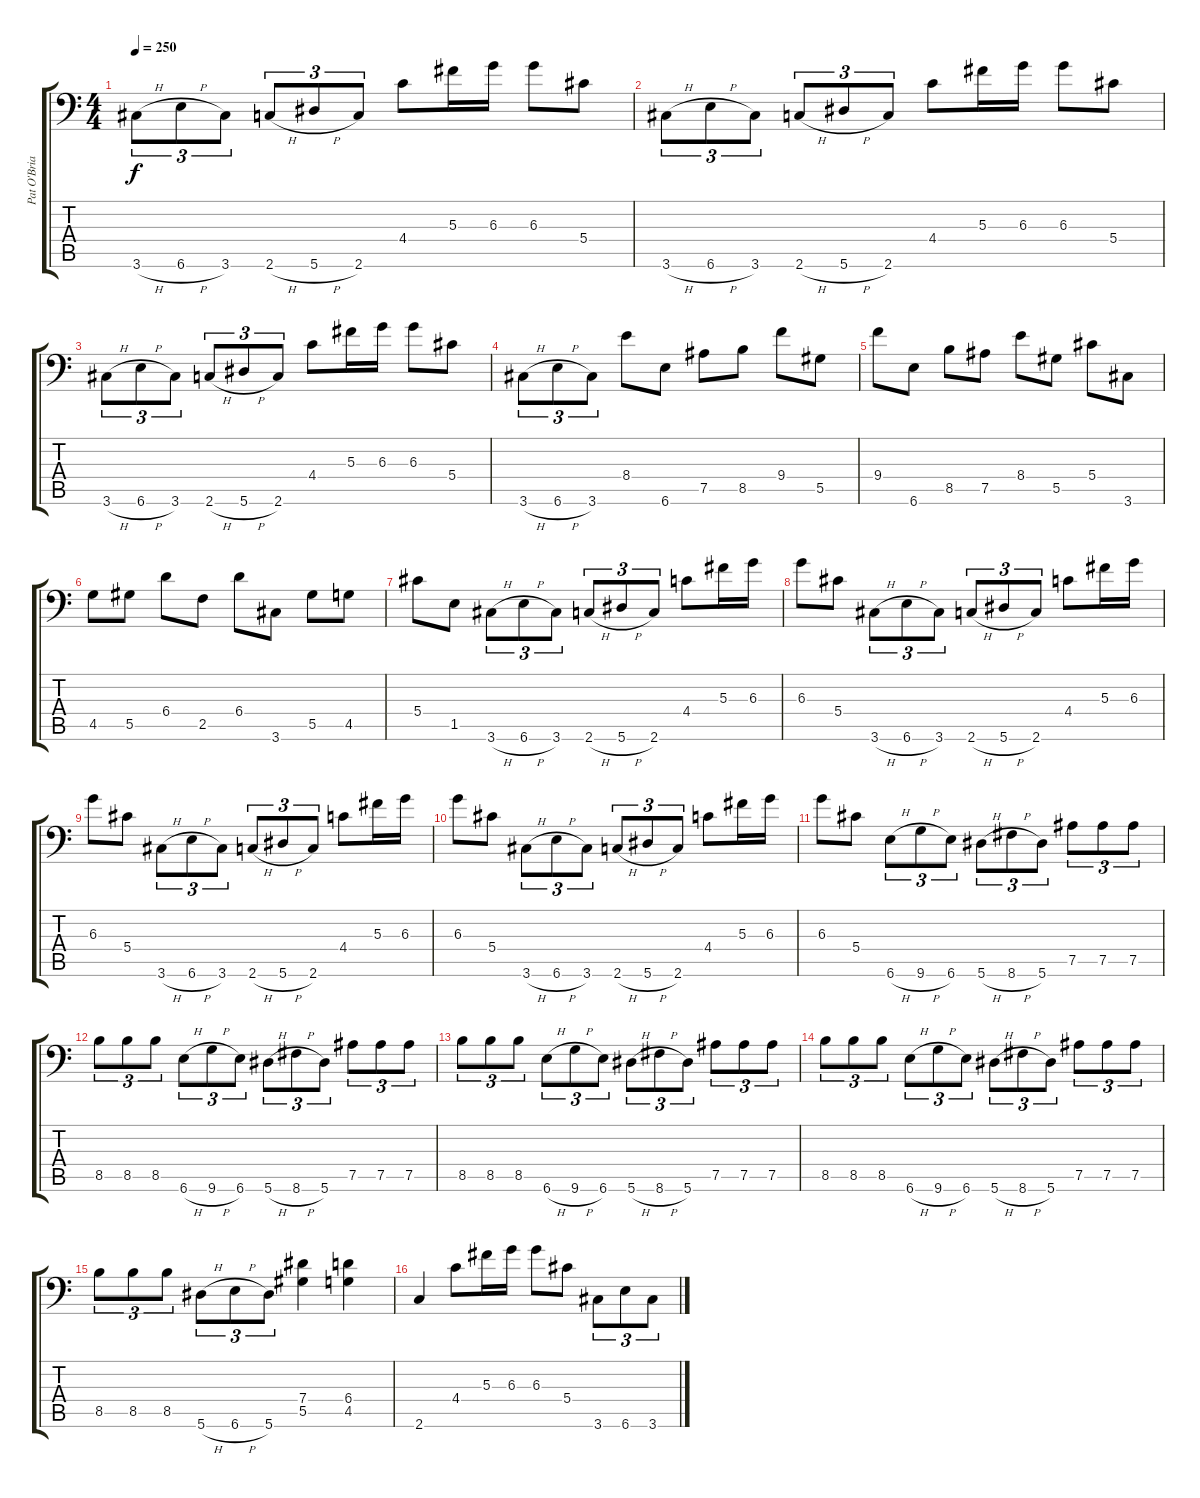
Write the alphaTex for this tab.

\track ("Pat O'Brian" "Pat O'Bria") {instrument distortionguitar}
\staff {score tabs}
\tuning (Bb3 F3 Db3 Ab2 Eb2 Bb1) {hide}
\ts (4 4)
\tempo 250
\clef f4
\ks c
3.6{h}.8{tu (3 2) dy f} 6.6{h}.8{tu (3 2)} 3.6.8{tu (3 2)} 2.6{h}.8{tu (3 2)} 5.6{h}.8{tu (3 2)} 2.6.8{tu (3 2)} 4.4.8 5.3.16 6.3.16 6.3.8 5.4.8 |
3.6{h}.8{tu (3 2)} 6.6{h}.8{tu (3 2)} 3.6.8{tu (3 2)} 2.6{h}.8{tu (3 2)} 5.6{h}.8{tu (3 2)} 2.6.8{tu (3 2)} 4.4.8 5.3.16 6.3.16 6.3.8 5.4.8 |
3.6{h}.8{tu (3 2)} 6.6{h}.8{tu (3 2)} 3.6.8{tu (3 2)} 2.6{h}.8{tu (3 2)} 5.6{h}.8{tu (3 2)} 2.6.8{tu (3 2)} 4.4.8 5.3.16 6.3.16 6.3.8 5.4.8 |
3.6{h}.8{tu (3 2)} 6.6{h}.8{tu (3 2)} 3.6.8{tu (3 2)} 8.4.8 6.6.8 7.5.8 8.5.8 9.4.8 5.5.8 |
9.4.8 6.6.8 8.5.8 7.5.8 8.4.8 5.5.8 5.4.8 3.6.8 |
4.5.8 5.5.8 6.4.8 2.5.8 6.4.8 3.6.8 5.5.8 4.5.8 |
5.4.8 1.5.8 3.6{h}.8{tu (3 2)} 6.6{h}.8{tu (3 2)} 3.6.8{tu (3 2)} 2.6{h}.8{tu (3 2)} 5.6{h}.8{tu (3 2)} 2.6.8{tu (3 2)} 4.4.8 5.3.16 6.3.16 |
6.3.8 5.4.8 3.6{h}.8{tu (3 2)} 6.6{h}.8{tu (3 2)} 3.6.8{tu (3 2)} 2.6{h}.8{tu (3 2)} 5.6{h}.8{tu (3 2)} 2.6.8{tu (3 2)} 4.4.8 5.3.16 6.3.16 |
6.3.8 5.4.8 3.6{h}.8{tu (3 2)} 6.6{h}.8{tu (3 2)} 3.6.8{tu (3 2)} 2.6{h}.8{tu (3 2)} 5.6{h}.8{tu (3 2)} 2.6.8{tu (3 2)} 4.4.8 5.3.16 6.3.16 |
6.3.8 5.4.8 3.6{h}.8{tu (3 2)} 6.6{h}.8{tu (3 2)} 3.6.8{tu (3 2)} 2.6{h}.8{tu (3 2)} 5.6{h}.8{tu (3 2)} 2.6.8{tu (3 2)} 4.4.8 5.3.16 6.3.16 |
6.3.8 5.4.8 6.6{h}.8{tu (3 2)} 9.6{h}.8{tu (3 2)} 6.6.8{tu (3 2)} 5.6{h}.8{tu (3 2)} 8.6{h}.8{tu (3 2)} 5.6.8{tu (3 2)} 7.5.8{tu (3 2)} 7.5.8{tu (3 2)} 7.5.8{tu (3 2)} |
8.5.8{tu (3 2)} 8.5.8{tu (3 2)} 8.5.8{tu (3 2)} 6.6{h}.8{tu (3 2)} 9.6{h}.8{tu (3 2)} 6.6.8{tu (3 2)} 5.6{h}.8{tu (3 2)} 8.6{h}.8{tu (3 2)} 5.6.8{tu (3 2)} 7.5.8{tu (3 2)} 7.5.8{tu (3 2)} 7.5.8{tu (3 2)} |
8.5.8{tu (3 2)} 8.5.8{tu (3 2)} 8.5.8{tu (3 2)} 6.6{h}.8{tu (3 2)} 9.6{h}.8{tu (3 2)} 6.6.8{tu (3 2)} 5.6{h}.8{tu (3 2)} 8.6{h}.8{tu (3 2)} 5.6.8{tu (3 2)} 7.5.8{tu (3 2)} 7.5.8{tu (3 2)} 7.5.8{tu (3 2)} |
8.5.8{tu (3 2)} 8.5.8{tu (3 2)} 8.5.8{tu (3 2)} 6.6{h}.8{tu (3 2)} 9.6{h}.8{tu (3 2)} 6.6.8{tu (3 2)} 5.6{h}.8{tu (3 2)} 8.6{h}.8{tu (3 2)} 5.6.8{tu (3 2)} 7.5.8{tu (3 2)} 7.5.8{tu (3 2)} 7.5.8{tu (3 2)} |
8.5.8{tu (3 2)} 8.5.8{tu (3 2)} 8.5.8{tu (3 2)} 5.6{h}.8{tu (3 2)} 6.6{h}.8{tu (3 2)} 5.6.8{tu (3 2)} (7.4 5.5).4 (6.4 4.5).4 |
2.6.4 4.4.8 5.3.16 6.3.16 6.3.8 5.4.8 3.6.8{tu (3 2)} 6.6.8{tu (3 2)} 3.6.8{tu (3 2)}
